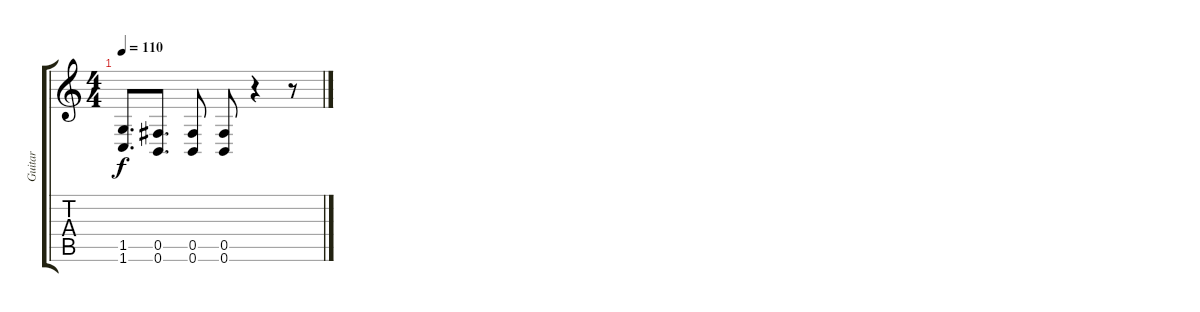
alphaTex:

\track ("Guitar" "Guitar") {instrument overdrivenguitar}
\staff {score tabs}
\tuning (Db4 Ab3 E3 B2 Gb2 B1) {hide}
\ts (4 4)
\tempo 110
\clef g2
\ks c
(1.5 1.6).8{d dy f} (0.5 0.6).8{d} (0.5 0.6).8 (0.5 0.6).8 r.4 r.8
